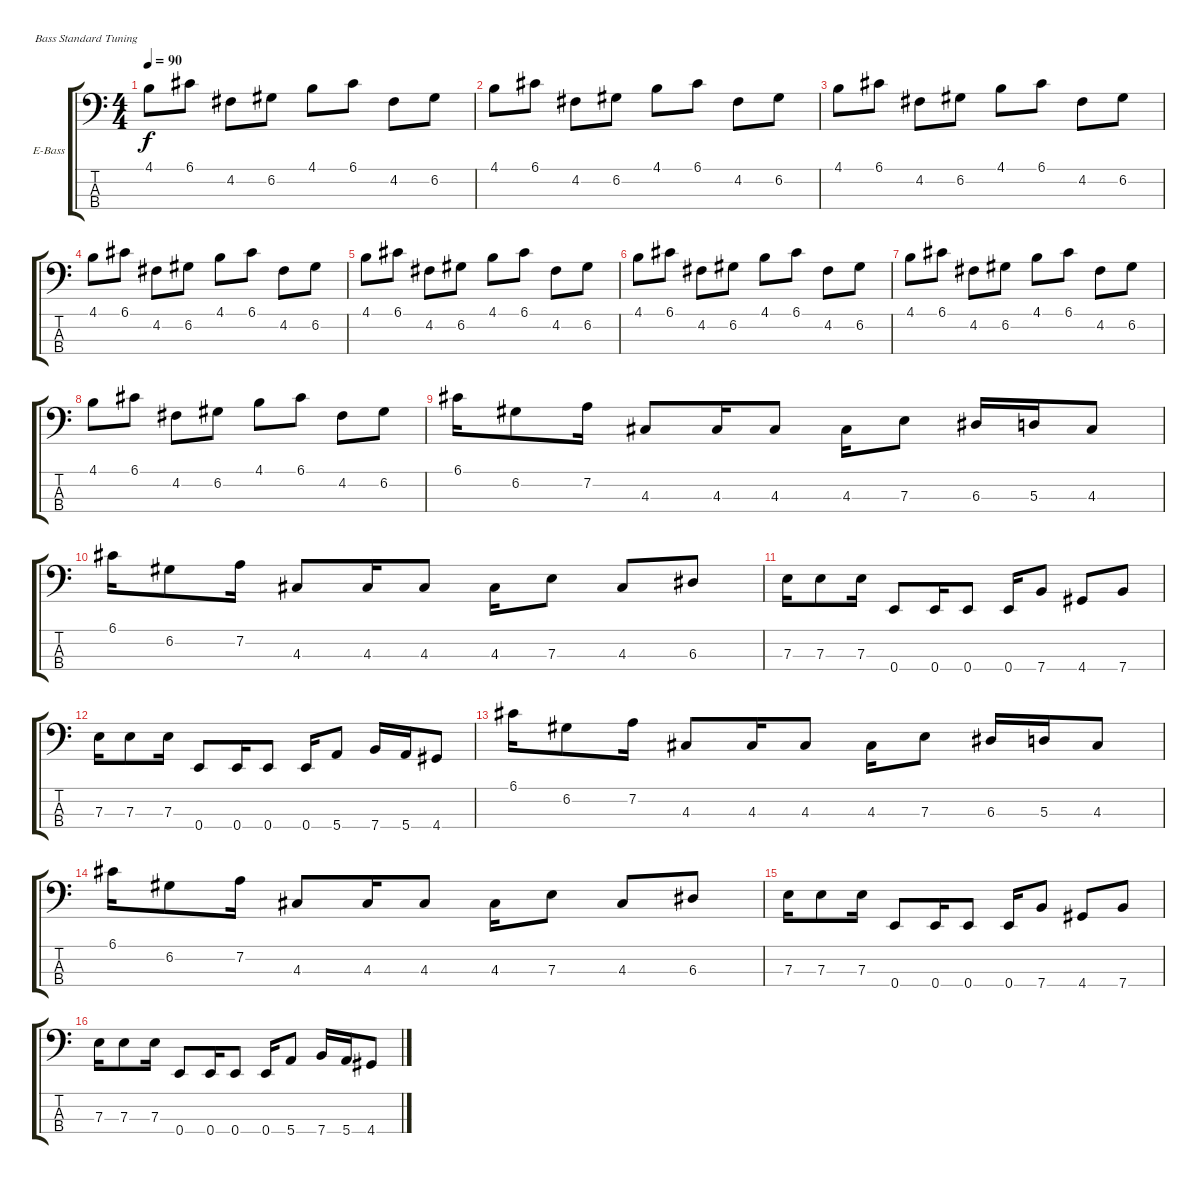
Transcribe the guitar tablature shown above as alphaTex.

\bracketExtendMode groupsimilarinstruments
\firstSystemTrackNameOrientation horizontal
\otherSystemsTrackNameOrientation horizontal
\track ("bass" "E-Bass") {instrument electricbassfinger}
\staff {score tabs}
\tuning (G2 D2 A1 E1)
\ts (4 4)
\tempo 90
\clef f4
\ks c
4.1.8{dy f} 6.1.8 4.2.8 6.2.8 4.1.8 6.1.8 4.2.8 6.2.8 |
4.1.8 6.1.8 4.2.8 6.2.8 4.1.8 6.1.8 4.2.8 6.2.8 |
4.1.8 6.1.8 4.2.8 6.2.8 4.1.8 6.1.8 4.2.8 6.2.8 |
4.1.8 6.1.8 4.2.8 6.2.8 4.1.8 6.1.8 4.2.8 6.2.8 |
4.1.8 6.1.8 4.2.8 6.2.8 4.1.8 6.1.8 4.2.8 6.2.8 |
4.1.8 6.1.8 4.2.8 6.2.8 4.1.8 6.1.8 4.2.8 6.2.8 |
4.1.8 6.1.8 4.2.8 6.2.8 4.1.8 6.1.8 4.2.8 6.2.8 |
4.1.8 6.1.8 4.2.8 6.2.8 4.1.8 6.1.8 4.2.8 6.2.8 |
6.1.16 6.2.8 7.2.16 4.3.8 4.3.16 4.3.8 4.3.16 7.3.8 6.3.16 5.3.16 4.3.8 |
6.1.16 6.2.8 7.2.16 4.3.8 4.3.16 4.3.8 4.3.16 7.3.8 4.3.8 6.3.8 |
7.3.16 7.3.8 7.3.16 0.4.8 0.4.16 0.4.8 0.4.16 7.4.8 4.4.8 7.4.8 |
7.3.16 7.3.8 7.3.16 0.4.8 0.4.16 0.4.8 0.4.16 5.4.8 7.4.16 5.4.16 4.4.8 |
6.1.16 6.2.8 7.2.16 4.3.8 4.3.16 4.3.8 4.3.16 7.3.8 6.3.16 5.3.16 4.3.8 |
6.1.16 6.2.8 7.2.16 4.3.8 4.3.16 4.3.8 4.3.16 7.3.8 4.3.8 6.3.8 |
7.3.16 7.3.8 7.3.16 0.4.8 0.4.16 0.4.8 0.4.16 7.4.8 4.4.8 7.4.8 |
7.3.16 7.3.8 7.3.16 0.4.8 0.4.16 0.4.8 0.4.16 5.4.8 7.4.16 5.4.16 4.4.8
